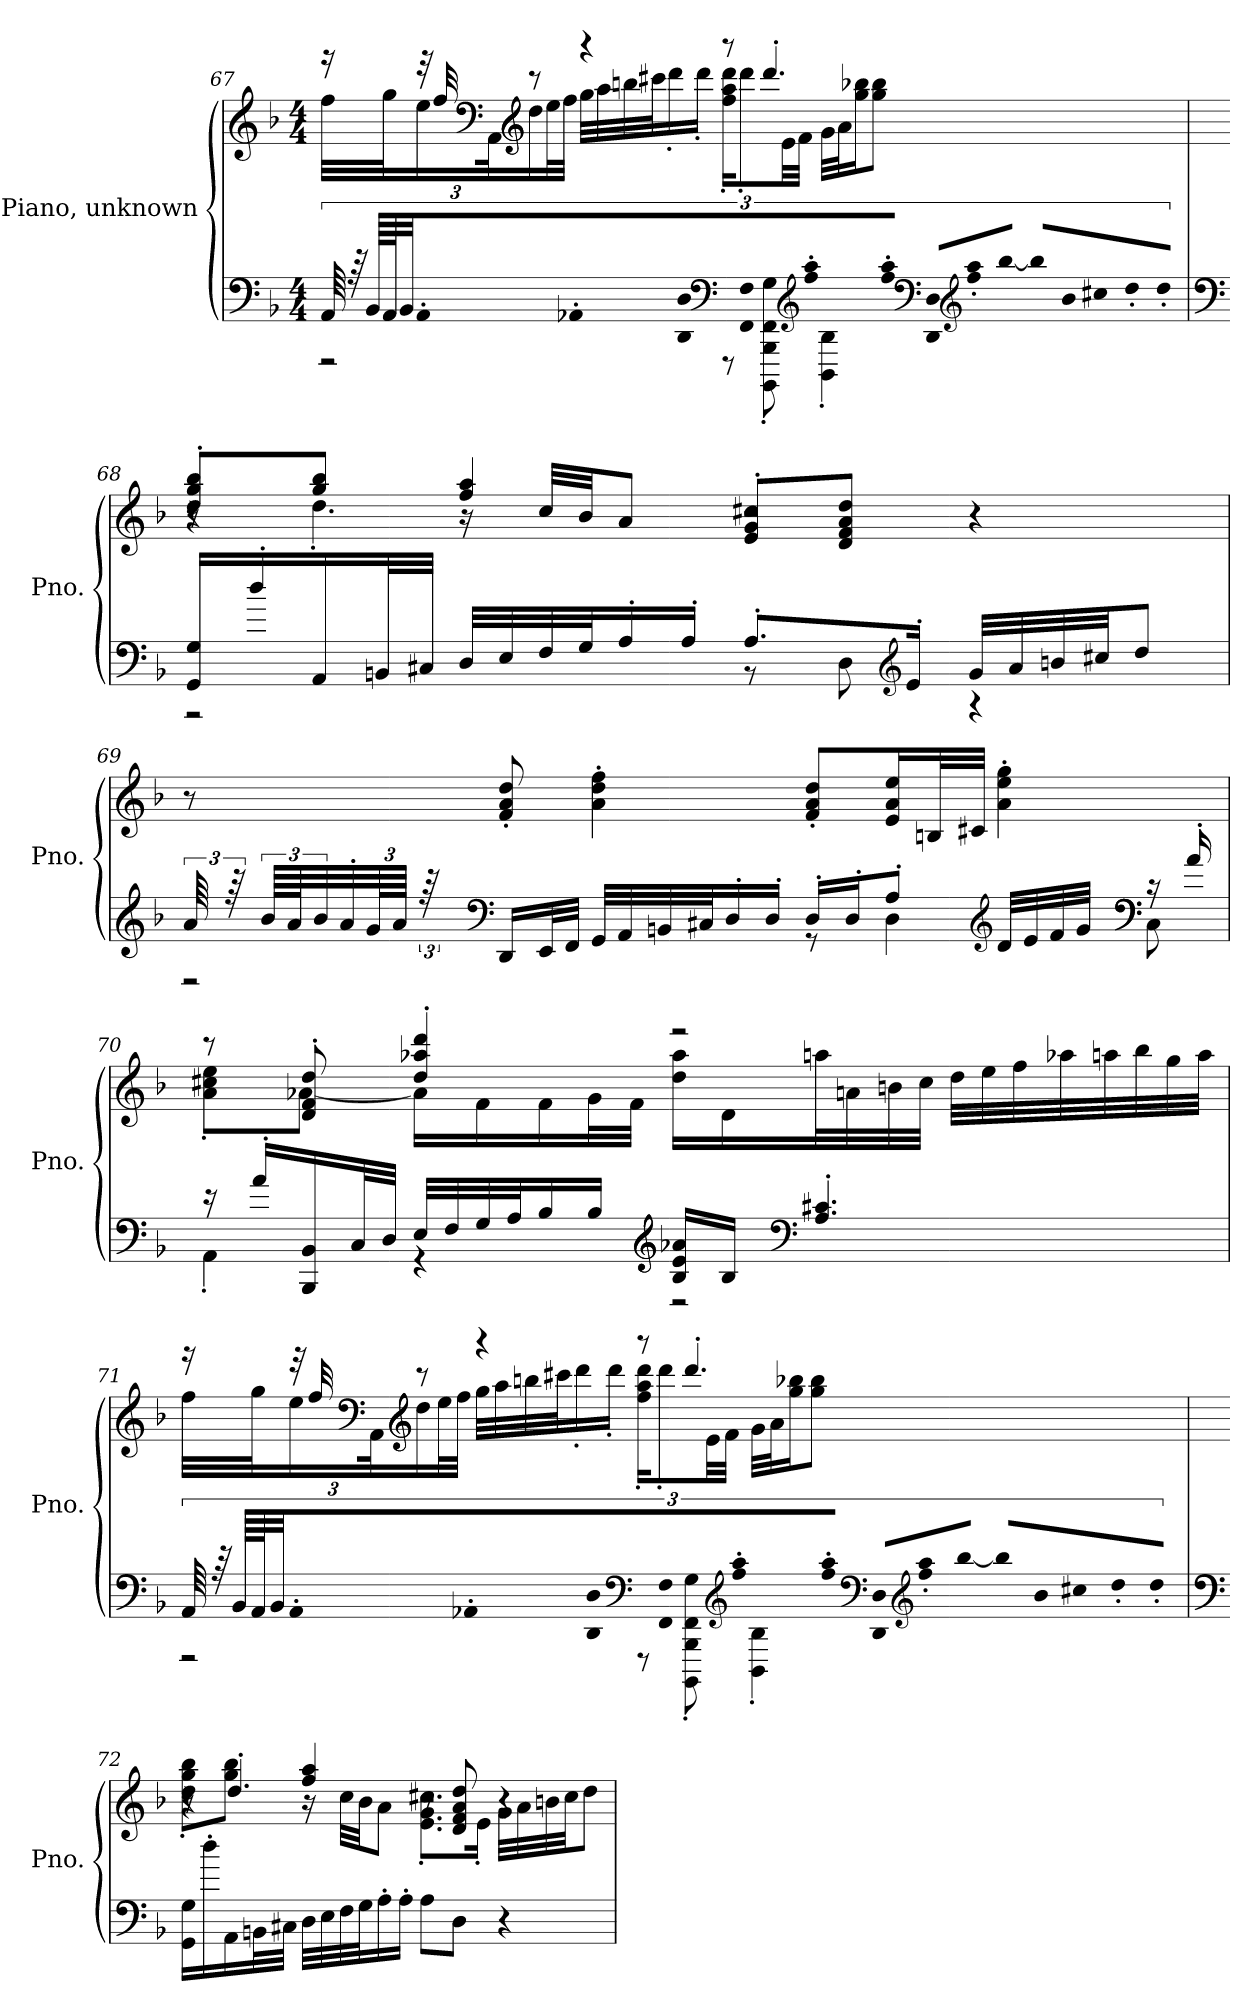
**kern	**kern
*part1	*part1
*staff2	*staff1
*I"Piano, unknown	*
*I'Pno.	*
!!LO:LB:g=z
*clefF4	*clefG2
*k[b-]	*k[b-]
*M4/4	*M4/4
=67	=67
*^	*^
96AA/	2r	16r	32ff\LLL
96r	.	.	.
96BB-/LLLL	.	.	.
*Xbrackettup	*	*	*
96AA/J	.	.	32gg\J
48BB-/	.	.	.
*	*	*	*Xbrackettup
32AA'/	.	32r	24ee\
32AA-X'/JJ	.	32ff/	.
*	*	*clefF4	*
.	.	.	48AA\K
*	*	*clefG2	*
8DD/ 8D/	.	8r	16dd\
.	.	.	32ee\L
.	.	.	32ff\JJJ
8FF/ 8F/	.	4r	32gg\LLL
.	.	.	32aa\
.	.	.	32bbn\
.	.	.	32ccc#X\J
*clefG2	*	*	*
16ff/' 16aa/'L	.	.	16ddd'\
16ff/' 16aa/'JJ	.	.	16ddd'\JJ
*clefF4	*	*	*
16DD/ 16D/LL	8r	8r	16ff\' 16aa\' 16ddd\'KL
*clefG2	*	*	*
16ff/' 16aa/'J	.	.	8ddd'\
[8bb-/J	8GG\' 8G\' 8d\' 8ee\'	4.ddd'/	.
.	.	.	32e\LL
.	.	.	32f\JJJ
16bb-/LL]	4BB-\' 4B-\'	.	32g\LLL
.	.	.	32a\J
32b-/L	.	.	16gg\ 16bb-X\J
32cc#X/J	.	.	.
16dd'/	.	.	8gg\ 8bb-\J
16dd'/JJ	.	.	.
*	*	*v	*v
!!LO:PB:g=z
=68	=68	=68
*clefF4	*	*
*	*	*^
*	*	*	*^
16GG/ 16G/LL	2r	4r	8r	8dd/' 8gg/' 8bb-/'L
16dd'/	.	.	.	.
16AA/	.	.	4.dd'\	8gg/ 8bb-/J
32BBn/L	.	.	.	.
32C#X/JJJ	.	.	.	.
32D/LLL	.	4ff/ 4aa/	.	16r
32E/	.	.	.	.
32F/	.	.	.	32cc/LLL
32G/J	.	.	.	32b-/JJ
16A'/	.	.	.	8a/J
16A'/JJ	.	.	.	.
8.A'/L	8r	2r	2r	8e/' 8g/' 8cc#X/'L
.	8D\	.	.	8d/ 8f/ 8a/ 8dd/J
*clefG2	*	*	*	*
16e'/Jk	.	.	.	.
32g/LLL	4r	.	.	4r
32a/	.	.	.	.
32bn/	.	.	.	.
32cc#X/JJ	.	.	.	.
8dd/J	.	.	.	.
*	*	*v	*v	*v
!!LO:LB:g=z
=69	=69	=69
*brackettup	*	*
96a/	2r	8r
96r	.	.
96b-/LLLL	.	.
*Xbrackettup	*	*
96a/J	.	.
48b-/	.	.
32a'/	.	.
*brackettup	*	*
96g/L	.	.
96a/JJJJ	.	.
96r	.	.
*clefF4	*	*
16DD/LL	.	8f/' 8a/' 8dd/'
32EE/L	.	.
32FF/JJJ	.	.
32GG/LLL	.	4a\' 4dd\' 4ff\'
32AA/	.	.
32BBn/	.	.
32C#X/J	.	.
16D'/	.	.
16D'/JJ	.	.
16D'/LL	8r	8f/' 8a/' 8dd/'L
16D'/J	.	.
8A'/J	4D\	16e/ 16a/ 16ee/L
.	.	32Bn/L
.	.	32c#X/JJJ
*clefG2	*	*
32d/LLL	.	4a\' 4ee\' 4gg\'
32e/	.	.
32f/	.	.
32g/JJJ	.	.
*clefF4	*	*
16r	8C#\	.
16a'/	.	.
!!LO:LB:g=z
=70	=70	=70
*	*	*^
16r	4AA'\	8r	8a\' 8cc#X\' 8ee\'L
16a'/LL	.	.	.
16BBB-/ 16BB-/	.	8d/' 8f/' 8dd/'	[8a-X\J
32C/L	.	.	.
32D/JJJ	.	.	.
32E/LLL	4r	4dd/' 4aa-X/' 4ddd/'	16a-\LL]
32F/	.	.	.
32G/	.	.	16f\
32A/J	.	.	.
16B-/	.	.	16f\
16B-/JJ	.	.	32g\L
.	.	.	32f\JJJ
*clefG2	*	*	*
16B-/ 16e/ 16a-X/LL	2r	2r	16dd\ 16aa-\LL
16B-/JJ	.	.	16d\
*clefF4	*	*	*
4.A/' 4.c#X/'	.	.	32aan\L
.	.	.	32an\
.	.	.	32bn\
.	.	.	32cc#\JJJ
.	.	.	32dd\LLL
.	.	.	32ee\
.	.	.	32ff\
.	.	.	32aa-X\
.	.	.	32aan\
.	.	.	32bb-\
.	.	.	32gg\
.	.	.	32aa\JJJ
!!LO:LB:g=z	!!
=71	=71	=71	=71
96AA/	2r	16r	32ff\LLL
96r	.	.	.
96BB-/LLLL	.	.	.
*Xbrackettup	*	*	*
96AA/J	.	.	32gg\J
48BB-/	.	.	.
32AA'/	.	32r	24ee\
32AA-X'/JJ	.	32ff/	.
*	*	*clefF4	*
.	.	.	48AA\K
*	*	*clefG2	*
8DD/ 8D/	.	8r	16dd\
.	.	.	32ee\L
.	.	.	32ff\JJJ
8FF/ 8F/	.	4r	32gg\LLL
.	.	.	32aa\
.	.	.	32bbn\
.	.	.	32ccc#X\J
*clefG2	*	*	*
16ff/' 16aa/'L	.	.	16ddd'\
16ff/' 16aa/'JJ	.	.	16ddd'\JJ
*clefF4	*	*	*
16DD/ 16D/LL	8r	8r	16ff\' 16aa\' 16ddd\'KL
*clefG2	*	*	*
16ff/' 16aa/'J	.	.	8ddd'\
[8bb-/J	8GG\' 8G\' 8d\' 8ee\'	4.ddd'/	.
.	.	.	32e\LL
.	.	.	32f\JJJ
16bb-/LL]	4BB-\' 4B-\'	.	32g\LLL
.	.	.	32a\J
32b-/L	.	.	16gg\ 16bb-X\J
32cc#X/J	.	.	.
16dd'/	.	.	8gg\ 8bb-\J
16dd'/JJ	.	.	.
*v	*v	*	*
*	*v	*v
!!LO:LB:g=z
=72	=72
*clefF4	*
*	*^
*	*	*^
16GG\ 16G\LL	4r	8dd\' 8gg\' 8bb-\'L	8r
16dd'\	.	.	.
16AA\	.	8gg\ 8bb-\J	4.dd'/
32BBn\L	.	.	.
32C#X\JJJ	.	.	.
32D\LLL	4ff/ 4aa/	16r	.
32E\	.	.	.
32F\	.	32cc\LLL	.
32G\J	.	32b-\JJ	.
16A'\	.	8a\J	.
16A'\JJ	.	.	.
8A\L	2r	8.e\' 8.g\' 8.cc#X\'L	8r
8D\J	.	.	8d/ 8f/ 8a/ 8dd/
.	.	16e'\Jk	.
4r	.	32g\LLL	4r
.	.	32a\	.
.	.	32bn\	.
.	.	32cc#\JJ	.
.	.	8dd\J	.
*	*v	*v	*v
=	=
*-	*-
